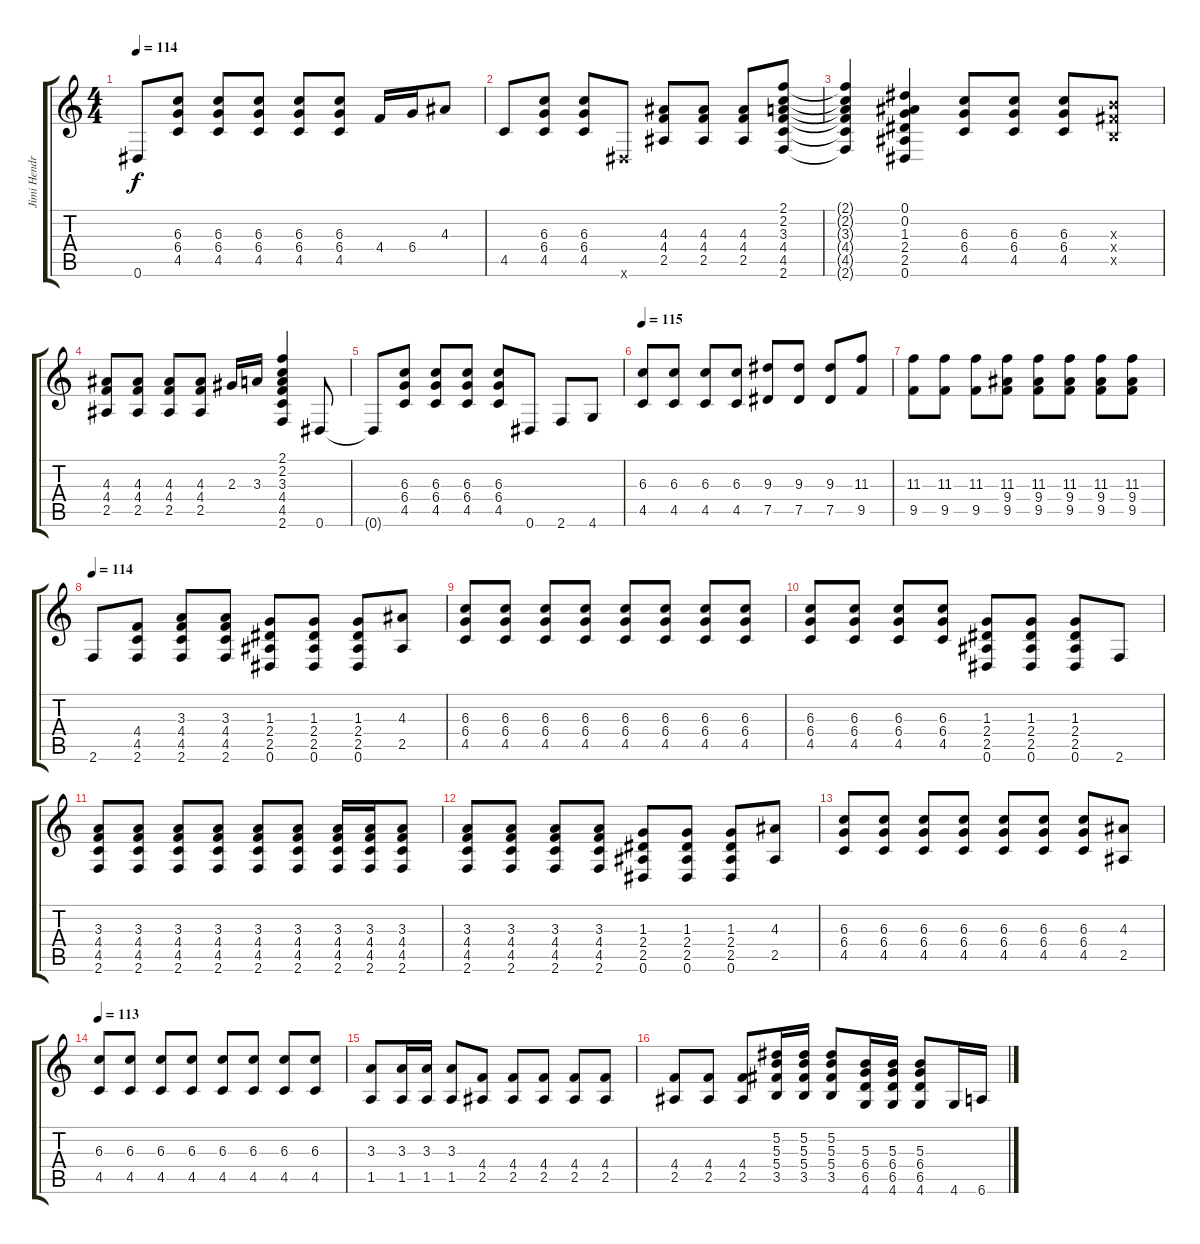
\track ("Jimi Hendrix" "Jimi Hendr") {instrument overdrivenguitar}
\staff {score tabs}
\tuning (Eb4 Bb3 Gb3 Db3 Ab2 Eb2) {hide}
\ts (4 4)
\tempo 114
\clef g2
\ks c
0.6{t}.8{dy f} (6.3 6.4 4.5).8 (6.3 6.4 4.5).8 (6.3 6.4 4.5).8 (6.3 6.4 4.5).8 (6.3 6.4 4.5).8 4.4.16 6.4.16 4.3.8 |
4.5.8 (6.3 6.4 4.5).8 (6.3 6.4 4.5).8 0.6{x}.8 (4.3 4.4 2.5).8 (4.3 4.4 2.5).8 (4.3 4.4 2.5).8 (2.1 2.2 3.3 4.4 4.5 2.6).8 |
(2.1{t} 2.2{t} 3.3{t} 4.4{t} 4.5{t} 2.6{t}).4 (0.1 0.2 1.3 2.4 2.5 0.6).4 (6.3 6.4 4.5).8 (6.3 6.4 4.5).8 (6.3 6.4 4.5).8 (5.3{x} 5.4{x} 3.5{x}).8 |
(4.3 4.4 2.5).8 (4.3 4.4 2.5).8 (4.3 4.4 2.5).8 (4.3 4.4 2.5).8 2.3.16 3.3.16 (2.1 2.2 3.3 4.4 4.5 2.6).4 0.6.8 |
0.6{t}.8 (6.3 6.4 4.5).8 (6.3 6.4 4.5).8 (6.3 6.4 4.5).8 (6.3 6.4 4.5).8 0.6.8 2.6.8 4.6.8 |
\tempo 115
(6.3 4.5).8 (6.3 4.5).8 (6.3 4.5).8 (6.3 4.5).8 (9.3 7.5).8 (9.3 7.5).8 (9.3 7.5).8 (11.3 9.5).8 |
(11.3 9.5).8 (11.3 9.5).8 (11.3 9.5).8 (11.3 9.4 9.5).8 (11.3 9.4 9.5).8 (11.3 9.4 9.5).8 (11.3 9.4 9.5).8 (11.3 9.4 9.5).8 |
\tempo 114
2.6.8 (4.4 4.5 2.6).8 (3.3 4.4 4.5 2.6).8 (3.3 4.4 4.5 2.6).8 (1.3 2.4 2.5 0.6).8 (1.3 2.4 2.5 0.6).8 (1.3 2.4 2.5 0.6).8 (4.3 2.5).8 |
(6.3 6.4 4.5).8 (6.3 6.4 4.5).8 (6.3 6.4 4.5).8 (6.3 6.4 4.5).8 (6.3 6.4 4.5).8 (6.3 6.4 4.5).8 (6.3 6.4 4.5).8 (6.3 6.4 4.5).8 |
(6.3 6.4 4.5).8 (6.3 6.4 4.5).8 (6.3 6.4 4.5).8 (6.3 6.4 4.5).8 (1.3 2.4 2.5 0.6).8 (1.3 2.4 2.5 0.6).8 (1.3 2.4 2.5 0.6).8 2.6.8 |
(3.3 4.4 4.5 2.6).8 (3.3 4.4 4.5 2.6).8 (3.3 4.4 4.5 2.6).8 (3.3 4.4 4.5 2.6).8 (3.3 4.4 4.5 2.6).8 (3.3 4.4 4.5 2.6).8 (3.3 4.4 4.5 2.6).16 (3.3 4.4 4.5 2.6).16 (3.3 4.4 4.5 2.6).8 |
(3.3 4.4 4.5 2.6).8 (3.3 4.4 4.5 2.6).8 (3.3 4.4 4.5 2.6).8 (3.3 4.4 4.5 2.6).8 (1.3 2.4 2.5 0.6).8 (1.3 2.4 2.5 0.6).8 (1.3 2.4 2.5 0.6).8 (4.3 2.5).8 |
(6.3 6.4 4.5).8 (6.3 6.4 4.5).8 (6.3 6.4 4.5).8 (6.3 6.4 4.5).8 (6.3 6.4 4.5).8 (6.3 6.4 4.5).8 (6.3 6.4 4.5).8 (4.3 2.5).8 |
\tempo 113
(6.3 4.5).8 (6.3 4.5).8 (6.3 4.5).8 (6.3 4.5).8 (6.3 4.5).8 (6.3 4.5).8 (6.3 4.5).8 (6.3 4.5).8 |
(3.3 1.5).8 (3.3 1.5).16 (3.3 1.5).16 (3.3 1.5).8 (4.4 2.5).8 (4.4 2.5).8 (4.4 2.5).8 (4.4 2.5).8 (4.4 2.5).8 |
(4.4 2.5).8 (4.4 2.5).8 (4.4 2.5).8 (5.2 5.3 5.4 3.5).16 (5.2 5.3 5.4 3.5).16 (5.2 5.3 5.4 3.5).8 (5.3 6.4 6.5 4.6).16 (5.3 6.4 6.5 4.6).16 (5.3 6.4 6.5 4.6).8 4.6.16 6.6.16
